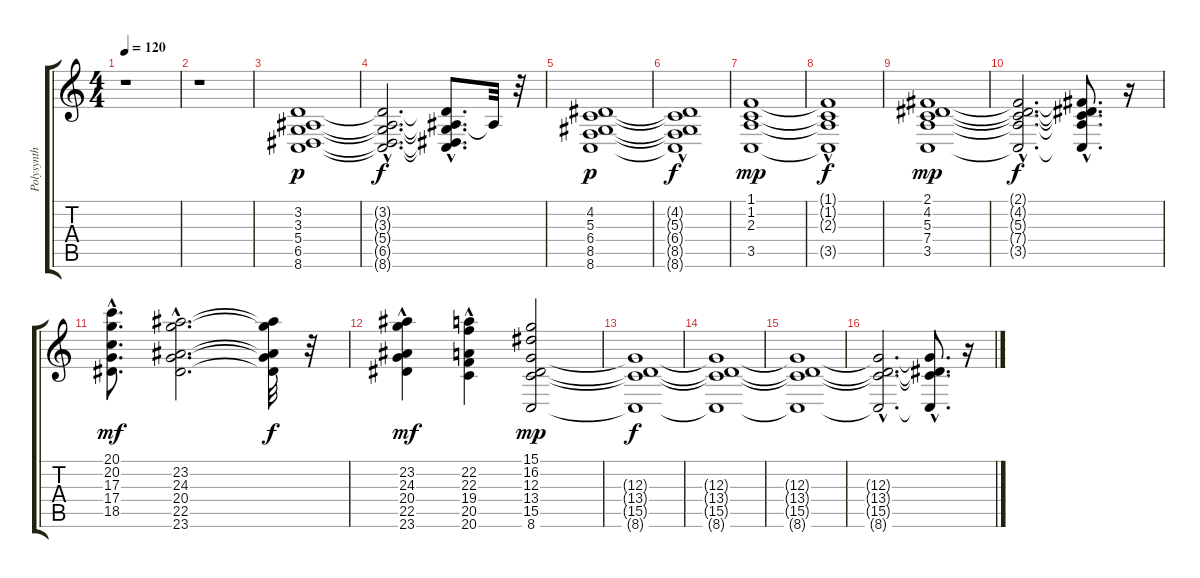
\track ("Polysynth" "Polysynth") {instrument pad3polysynth}
\staff {score tabs}
\tuning (E4 B3 G3 D3 A2 E2) {hide}
\ts (4 4)
\tempo 120
\clef g2
\ks c
r.1{dy p instrument pad3polysynth} |
r.1 |
(3.2 3.3 5.4 6.5 8.6).1 |
(3.2{hac t} 3.3{hac t} 5.4{hac t} 6.5{hac t} 8.6{hac t}).2{d dy f} (3.2{t} 3.3{hac t} 5.4{t} 6.5{hac t} 8.6{hac t}).8{d} 3.3{t}.32 r.32 |
(4.2 5.3 6.4 8.5 8.6).1{dy p} |
(4.2{t} 5.3{hac t} 6.4{hac t} 8.5{hac t} 8.6{hac t}).1{dy f} |
(1.1 1.2 2.3 3.5).1{dy mp} |
(1.1{t} 1.2{hac t} 2.3{hac t} 3.5{hac t}).1{dy f} |
(2.1 4.2 5.3 7.4 3.5).1{dy mp} |
(2.1{hac t} 4.2{hac t} 5.3{hac t} 7.4{hac t} 3.5{hac t}).2{d dy f} (2.1{hac t} 4.2{hac t} 5.3{hac t} 7.4{hac t} 3.5{hac t}).8{d} r.16 |
(20.1{hac} 20.2 17.3{hac} 17.4 18.5).8{d dy mf} (23.2{hac} 24.3{hac} 20.4{hac} 22.5{hac} 23.6{hac}).2{d} (23.2{t} 24.3{t} 20.4{t} 22.5{t} 23.6{t}).32{dy f} r.32 |
(23.2{hac} 24.3 20.4{hac} 22.5 23.6{hac}).4{dy mf} (22.2 22.3{hac} 19.4 20.5{hac} 20.6{hac}).4 (15.1 16.2 12.3 13.4 15.5 8.6).2{dy mp} |
(12.3{t} 13.4{t} 15.5{t} 8.6{t}).1{dy f} |
(12.3{t} 13.4{t} 15.5{t} 8.6{t}).1 |
(12.3{t} 13.4{t} 15.5{t} 8.6{t}).1 |
(12.3{hac t} 13.4{hac t} 15.5{hac t} 8.6{hac t}).2{d} (12.3{t} 13.4{t} 15.5{t} 8.6{hac t}).8{d} r.16
